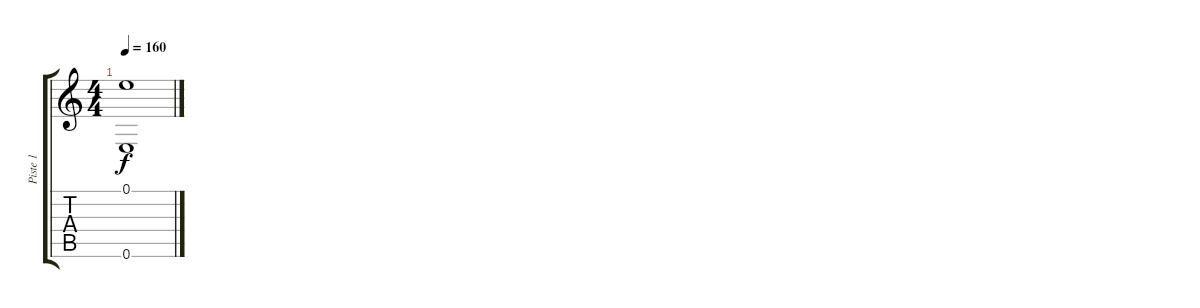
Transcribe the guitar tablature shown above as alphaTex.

\track ("Piste 1" "Piste 1") {instrument acousticguitarnylon}
\staff {score tabs}
\tuning (E4 B3 G3 D3 A2 E2) {hide}
\ts (4 4)
\tempo 160
\clef g2
\ks c
(0.1 0.6).1{dy f}
